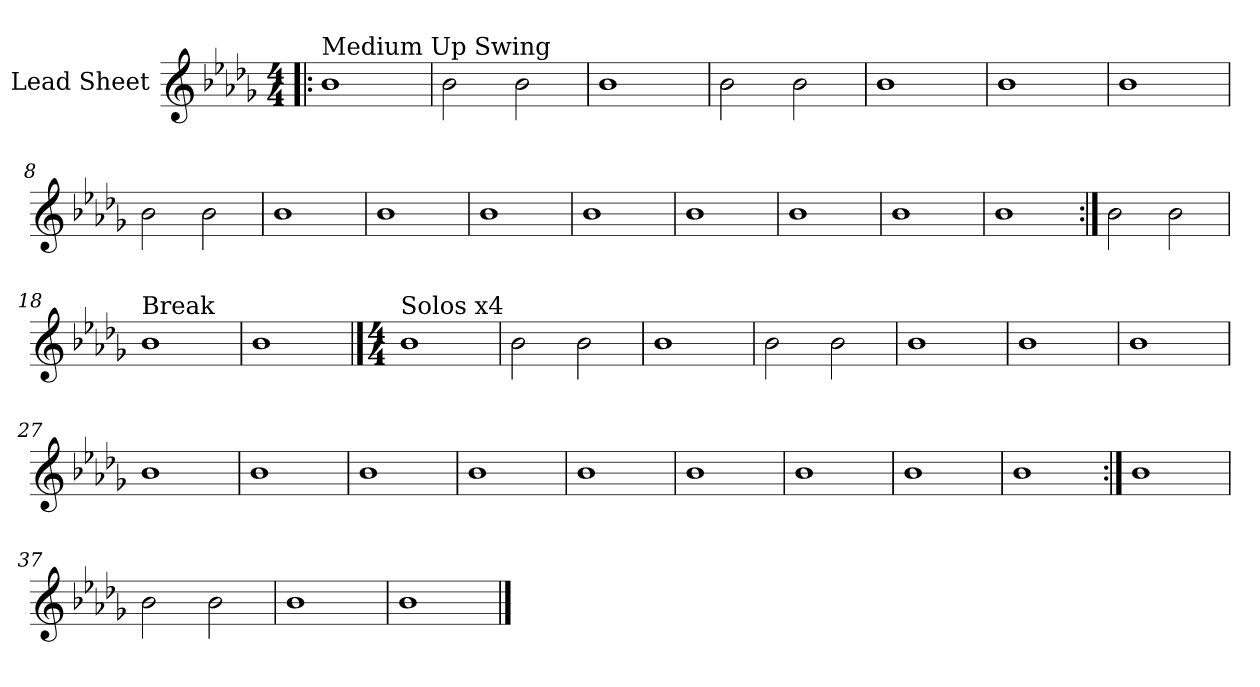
**kern
*part1
*staff1
*I"Lead Sheet
*clefG2
*k[b-e-a-d-g-]
*D-:
*M4/4
=1!|:
!LO:TX:a:t=Medium Up Swing
1b-
=2
2b-\
2b-\
=3
1b-
=4
2b-\
2b-\
!!LO:LB:g=z
=5
1b-
=6
1b-
=7
1b-
=8
2b-\
2b-\
!!LO:LB:g=z
=9
1b-
=10
1b-
=11
1b-
=12
1b-
!!LO:LB:g=z
=13
1b-
=14
1b-
=15
1b-
=16
1b-
!!LO:LB:g=z
=17:|!
2b-\
2b-\
=18
!LO:TX:a:t=Break
1b-
=19
1b-
!!LO:LB:g=z
==20
*M4/4
!LO:TX:a:t=Solos x4
1b-
=21
2b-\
2b-\
=22
1b-
=23
2b-\
2b-\
!!LO:LB:g=z
=24
1b-
=25
1b-
=26
1b-
=27
1b-
!!LO:LB:g=z
=28
1b-
=29
1b-
=30
1b-
=31
1b-
!!LO:LB:g=z
=32
1b-
=33
1b-
=34
1b-
=35
1b-
!!LO:LB:g=z
=36:|!
1b-
=37
2b-\
2b-\
=38
1b-
=39
1b-
==
*-
